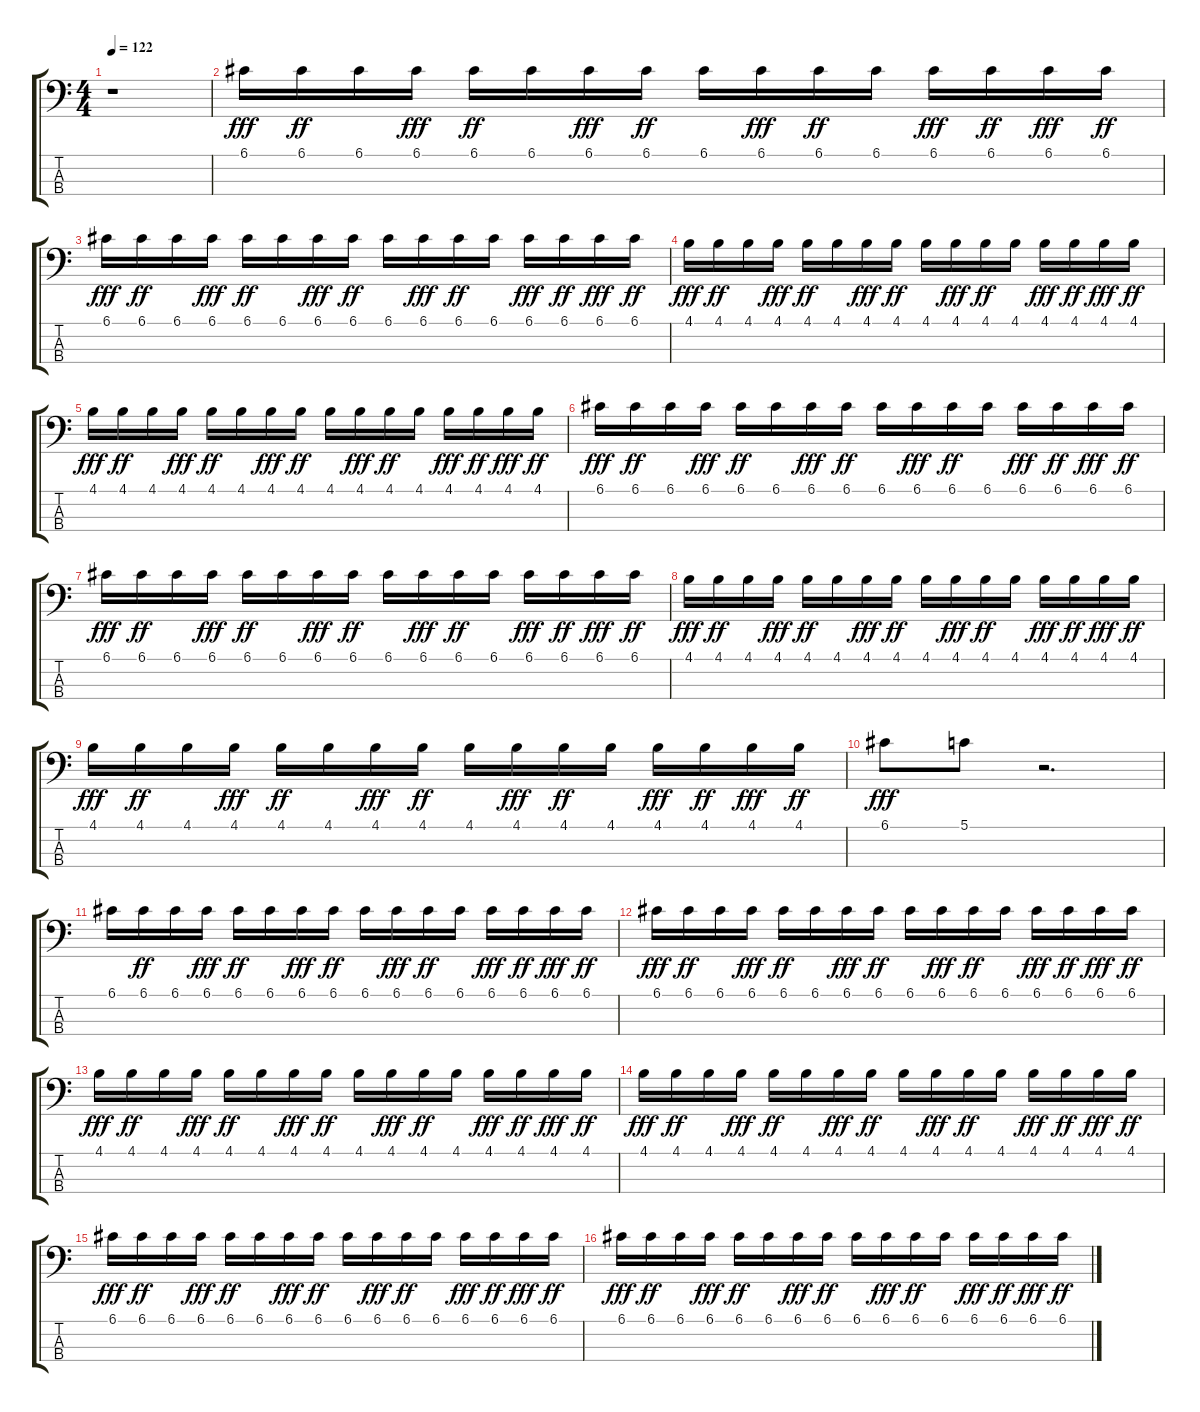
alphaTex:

\track "" {instrument synthbass2}
\staff {score tabs}
\tuning (G2 D2 A1 E1) {hide}
\ts (4 4)
\tempo 122
\clef f4
\ks c
r.1{dy fff} |
6.1.16 6.1.16{dy ff} 6.1.16 6.1.16{dy fff} 6.1.16{dy ff} 6.1.16 6.1.16{dy fff} 6.1.16{dy ff} 6.1.16 6.1.16{dy fff} 6.1.16{dy ff} 6.1.16 6.1.16{dy fff} 6.1.16{dy ff} 6.1.16{dy fff} 6.1.16{dy ff} |
6.1.16{dy fff} 6.1.16{dy ff} 6.1.16 6.1.16{dy fff} 6.1.16{dy ff} 6.1.16 6.1.16{dy fff} 6.1.16{dy ff} 6.1.16 6.1.16{dy fff} 6.1.16{dy ff} 6.1.16 6.1.16{dy fff} 6.1.16{dy ff} 6.1.16{dy fff} 6.1.16{dy ff} |
4.1.16{dy fff} 4.1.16{dy ff} 4.1.16 4.1.16{dy fff} 4.1.16{dy ff} 4.1.16 4.1.16{dy fff} 4.1.16{dy ff} 4.1.16 4.1.16{dy fff} 4.1.16{dy ff} 4.1.16 4.1.16{dy fff} 4.1.16{dy ff} 4.1.16{dy fff} 4.1.16{dy ff} |
4.1.16{dy fff} 4.1.16{dy ff} 4.1.16 4.1.16{dy fff} 4.1.16{dy ff} 4.1.16 4.1.16{dy fff} 4.1.16{dy ff} 4.1.16 4.1.16{dy fff} 4.1.16{dy ff} 4.1.16 4.1.16{dy fff} 4.1.16{dy ff} 4.1.16{dy fff} 4.1.16{dy ff} |
6.1.16{dy fff} 6.1.16{dy ff} 6.1.16 6.1.16{dy fff} 6.1.16{dy ff} 6.1.16 6.1.16{dy fff} 6.1.16{dy ff} 6.1.16 6.1.16{dy fff} 6.1.16{dy ff} 6.1.16 6.1.16{dy fff} 6.1.16{dy ff} 6.1.16{dy fff} 6.1.16{dy ff} |
6.1.16{dy fff} 6.1.16{dy ff} 6.1.16 6.1.16{dy fff} 6.1.16{dy ff} 6.1.16 6.1.16{dy fff} 6.1.16{dy ff} 6.1.16 6.1.16{dy fff} 6.1.16{dy ff} 6.1.16 6.1.16{dy fff} 6.1.16{dy ff} 6.1.16{dy fff} 6.1.16{dy ff} |
4.1.16{dy fff} 4.1.16{dy ff} 4.1.16 4.1.16{dy fff} 4.1.16{dy ff} 4.1.16 4.1.16{dy fff} 4.1.16{dy ff} 4.1.16 4.1.16{dy fff} 4.1.16{dy ff} 4.1.16 4.1.16{dy fff} 4.1.16{dy ff} 4.1.16{dy fff} 4.1.16{dy ff} |
4.1.16{dy fff} 4.1.16{dy ff} 4.1.16 4.1.16{dy fff} 4.1.16{dy ff} 4.1.16 4.1.16{dy fff} 4.1.16{dy ff} 4.1.16 4.1.16{dy fff} 4.1.16{dy ff} 4.1.16 4.1.16{dy fff} 4.1.16{dy ff} 4.1.16{dy fff} 4.1.16{dy ff} |
6.1.8{dy fff} 5.1.8 r.2{d} |
6.1.16 6.1.16{dy ff} 6.1.16 6.1.16{dy fff} 6.1.16{dy ff} 6.1.16 6.1.16{dy fff} 6.1.16{dy ff} 6.1.16 6.1.16{dy fff} 6.1.16{dy ff} 6.1.16 6.1.16{dy fff} 6.1.16{dy ff} 6.1.16{dy fff} 6.1.16{dy ff} |
6.1.16{dy fff} 6.1.16{dy ff} 6.1.16 6.1.16{dy fff} 6.1.16{dy ff} 6.1.16 6.1.16{dy fff} 6.1.16{dy ff} 6.1.16 6.1.16{dy fff} 6.1.16{dy ff} 6.1.16 6.1.16{dy fff} 6.1.16{dy ff} 6.1.16{dy fff} 6.1.16{dy ff} |
4.1.16{dy fff} 4.1.16{dy ff} 4.1.16 4.1.16{dy fff} 4.1.16{dy ff} 4.1.16 4.1.16{dy fff} 4.1.16{dy ff} 4.1.16 4.1.16{dy fff} 4.1.16{dy ff} 4.1.16 4.1.16{dy fff} 4.1.16{dy ff} 4.1.16{dy fff} 4.1.16{dy ff} |
4.1.16{dy fff} 4.1.16{dy ff} 4.1.16 4.1.16{dy fff} 4.1.16{dy ff} 4.1.16 4.1.16{dy fff} 4.1.16{dy ff} 4.1.16 4.1.16{dy fff} 4.1.16{dy ff} 4.1.16 4.1.16{dy fff} 4.1.16{dy ff} 4.1.16{dy fff} 4.1.16{dy ff} |
6.1.16{dy fff} 6.1.16{dy ff} 6.1.16 6.1.16{dy fff} 6.1.16{dy ff} 6.1.16 6.1.16{dy fff} 6.1.16{dy ff} 6.1.16 6.1.16{dy fff} 6.1.16{dy ff} 6.1.16 6.1.16{dy fff} 6.1.16{dy ff} 6.1.16{dy fff} 6.1.16{dy ff} |
6.1.16{dy fff} 6.1.16{dy ff} 6.1.16 6.1.16{dy fff} 6.1.16{dy ff} 6.1.16 6.1.16{dy fff} 6.1.16{dy ff} 6.1.16 6.1.16{dy fff} 6.1.16{dy ff} 6.1.16 6.1.16{dy fff} 6.1.16{dy ff} 6.1.16{dy fff} 6.1.16{dy ff}
